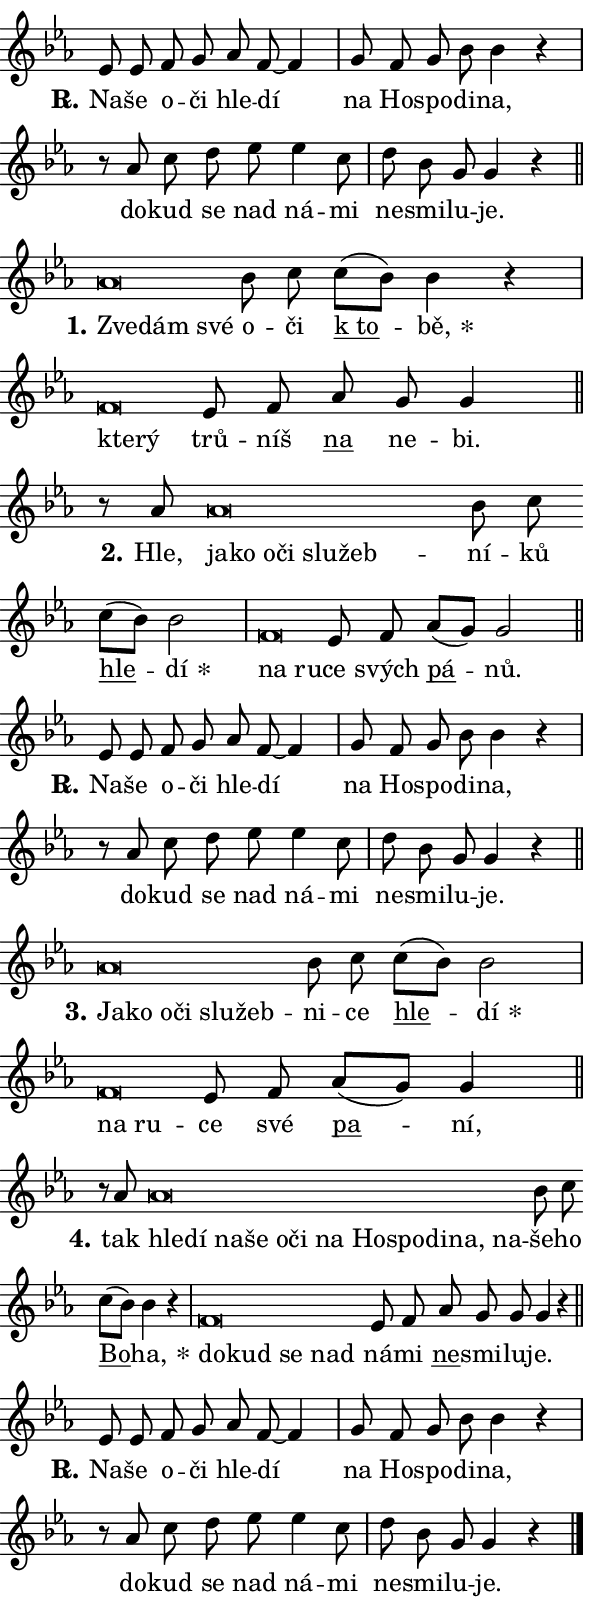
\version "2.24.0"
\header { tagline = "" }
\paper {
  indent = 0\cm
  top-margin = 0\cm
  right-margin = 0.13\cm % to fit lyric hyphens
  bottom-margin = 0\cm
  left-margin = 0\cm
  paper-width = 10\cm
  page-breaking = #ly:one-page-breaking
  system-system-spacing.basic-distance = #11
  score-system-spacing.basic-distance = #11
  ragged-last = ##f
}


%% Author: Thomas Morley
%% https://lists.gnu.org/archive/html/lilypond-user/2020-05/msg00002.html
#(define (line-position grob)
"Returns position of @var[grob} in current system:
   @code{'start}, if at first time-step
   @code{'end}, if at last time-step
   @code{'middle} otherwise
"
  (let* ((col (ly:item-get-column grob))
         (ln (ly:grob-object col 'left-neighbor))
         (rn (ly:grob-object col 'right-neighbor))
         (col-to-check-left (if (ly:grob? ln) ln col))
         (col-to-check-right (if (ly:grob? rn) rn col))
         (break-dir-left
           (and
             (ly:grob-property col-to-check-left 'non-musical #f)
             (ly:item-break-dir col-to-check-left)))
         (break-dir-right
           (and
             (ly:grob-property col-to-check-right 'non-musical #f)
             (ly:item-break-dir col-to-check-right))))
        (cond ((eqv? 1 break-dir-left) 'start)
              ((eqv? -1 break-dir-right) 'end)
              (else 'middle))))

#(define (tranparent-at-line-position vctor)
  (lambda (grob)
  "Relying on @code{line-position} select the relevant enry from @var{vctor}.
Used to determine transparency,"
    (case (line-position grob)
      ((end) (not (vector-ref vctor 0)))
      ((middle) (not (vector-ref vctor 1)))
      ((start) (not (vector-ref vctor 2))))))

noteHeadBreakVisibility =
#(define-music-function (break-visibility)(vector?)
"Makes @code{NoteHead}s transparent relying on @var{break-visibility}"
#{
  \override NoteHead.transparent =
    #(tranparent-at-line-position break-visibility)
#})

#(define delete-ledgers-for-transparent-note-heads
  (lambda (grob)
    "Reads whether a @code{NoteHead} is transparent.
If so this @code{NoteHead} is removed from @code{'note-heads} from
@var{grob}, which is supposed to be @code{LedgerLineSpanner}.
As a result ledgers are not printed for this @code{NoteHead}"
    (let* ((nhds-array (ly:grob-object grob 'note-heads))
           (nhds-list
             (if (ly:grob-array? nhds-array)
                 (ly:grob-array->list nhds-array)
                 '()))
           ;; Relies on the transparent-property being done before
           ;; Staff.LedgerLineSpanner.after-line-breaking is executed.
           ;; This is fragile ...
           (to-keep
             (remove
               (lambda (nhd)
                 (ly:grob-property nhd 'transparent #f))
               nhds-list)))
      ;; TODO find a better method to iterate over grob-arrays, similiar
      ;; to filter/remove etc for lists
      ;; For now rebuilt from scratch
      (set! (ly:grob-object grob 'note-heads)  '())
      (for-each
        (lambda (nhd)
          (ly:pointer-group-interface::add-grob grob 'note-heads nhd))
        to-keep))))

squashNotes = {
  \override NoteHead.X-extent = #'(-0.2 . 0.2)
  \override NoteHead.Y-extent = #'(-0.75 . 0)
  \override NoteHead.stencil =
    #(lambda (grob)
       (let ((pos (ly:grob-property grob 'staff-position)))
         (begin
           (if (< pos -7) (display "ERROR: Lower brevis then expected\n") (display ""))
           (if (<= pos -6) ly:text-interface::print ly:note-head::print))))
}
unSquashNotes = {
  \revert NoteHead.X-extent
  \revert NoteHead.Y-extent
  \revert NoteHead.stencil
}

hideNotes = \noteHeadBreakVisibility #begin-of-line-visible
unHideNotes = \noteHeadBreakVisibility #all-visible

% work-around for resetting accidentals
% https://lilypond.org/doc/v2.23/Documentation/notation/displaying-rhythms#unmetered-music
cadenzaMeasure = {
  \cadenzaOff
  \partial 1024 s1024
  \cadenzaOn
}

#(define-markup-command (accent layout props text) (markup?)
  "Underline accented syllable"
  (interpret-markup layout props
    #{\markup \override #'(offset . 4.3) \underline { #text }#}))

responsum = \markup \concat {
  "R" \hspace #-1.05 \path #0.1 #'((moveto 0 0.07) (lineto 0.9 0.8)) \hspace #0.05 "."
}

spaceSize = #0.6828661417322834 % exact space size for TeX Gyre Schola

\layout {
  \context {
    \Staff
    \remove "Time_signature_engraver"
    \override LedgerLineSpanner.after-line-breaking = #delete-ledgers-for-transparent-note-heads
  }
  \context {
    \Lyrics {
      \override LyricSpace.minimum-distance = \spaceSize
      \override LyricText.font-name = #"TeX Gyre Schola"
      \override LyricText.font-size = 1
      \override StanzaNumber.font-name = #"TeX Gyre Schola Bold"
      \override StanzaNumber.font-size = 1
    }
  }
  \context {
    \Score 
    \override NoteHead.text =
      #(lambda (grob) 
        (let ((pos (ly:grob-property grob 'staff-position)))
          #{\markup {
            \combine
              \halign #-0.55 \raise #(if (= pos -6) 0 0.5) \override #'(thickness . 2) \draw-line #'(3.2 . 0)
              \musicglyph "noteheads.sM1"
          }#}))
  }
}

% magnetic-lyrics.ily
%
%   written by
%     Jean Abou Samra <jean@abou-samra.fr>
%     Werner Lemberg <wl@gnu.org>
%
%   adapted by
%     Jiri Hon <jiri.hon@gmail.com>
%
% Version 2022-Apr-15

% https://www.mail-archive.com/lilypond-user@gnu.org/msg149350.html

#(define (Left_hyphen_pointer_engraver context)
   "Collect syllable-hyphen-syllable occurrences in lyrics and store
them in properties.  This engraver only looks to the left.  For
example, if the lyrics input is @code{foo -- bar}, it does the
following.

@itemize @bullet
@item
Set the @code{text} property of the @code{LyricHyphen} grob between
@q{foo} and @q{bar} to @code{foo}.

@item
Set the @code{left-hyphen} property of the @code{LyricText} grob with
text @q{foo} to the @code{LyricHyphen} grob between @q{foo} and
@q{bar}.
@end itemize

Use this auxiliary engraver in combination with the
@code{lyric-@/text::@/apply-@/magnetic-@/offset!} hook."
   (let ((hyphen #f)
         (text #f))
     (make-engraver
      (acknowledgers
       ((lyric-syllable-interface engraver grob source-engraver)
        (set! text grob)))
      (end-acknowledgers
       ((lyric-hyphen-interface engraver grob source-engraver)
        ;(when (not (grob::has-interface grob 'lyric-space-interface))
          (set! hyphen grob)));)
      ((stop-translation-timestep engraver)
       (when (and text hyphen)
         (ly:grob-set-object! text 'left-hyphen hyphen))
       (set! text #f)
       (set! hyphen #f)))))

#(define (lyric-text::apply-magnetic-offset! grob)
   "If the space between two syllables is less than the value in
property @code{LyricText@/.details@/.squash-threshold}, move the right
syllable to the left so that it gets concatenated with the left
syllable.

Use this function as a hook for
@code{LyricText@/.after-@/line-@/breaking} if the
@code{Left_@/hyphen_@/pointer_@/engraver} is active."
   (let ((hyphen (ly:grob-object grob 'left-hyphen #f)))
     (when hyphen
       (let ((left-text (ly:spanner-bound hyphen LEFT)))
         (when (grob::has-interface left-text 'lyric-syllable-interface)
           (let* ((common (ly:grob-common-refpoint grob left-text X))
                  (this-x-ext (ly:grob-extent grob common X))
                  (left-x-ext
                   (begin
                     ;; Trigger magnetism for left-text.
                     (ly:grob-property left-text 'after-line-breaking)
                     (ly:grob-extent left-text common X)))
                  ;; `delta` is the gap width between two syllables.
                  (delta (- (interval-start this-x-ext)
                            (interval-end left-x-ext)))
                  (details (ly:grob-property grob 'details))
                  (threshold (assoc-get 'squash-threshold details 0.2)))
             (when (< delta threshold)
               (let* (;; We have to manipulate the input text so that
                      ;; ligatures crossing syllable boundaries are not
                      ;; disabled.  For languages based on the Latin
                      ;; script this is essentially a beautification.
                      ;; However, for non-Western scripts it can be a
                      ;; necessity.
                      (lt (ly:grob-property left-text 'text))
                      (rt (ly:grob-property grob 'text))
                      (is-space (grob::has-interface hyphen 'lyric-space-interface))
                      (space (if is-space " " ""))
                      (extra-delta (if is-space spaceSize 0))
                      ;; Append new syllable.
                      (ltrt-space (if (and (string? lt) (string? rt))
                                (string-append lt space rt)
                                (make-concat-markup (list lt space rt))))
                      ;; Right-align `ltrt` to the right side.
                      (ltrt-space-markup (grob-interpret-markup
                               grob
                               (make-translate-markup
                                (cons (interval-length this-x-ext) 0)
                                (make-right-align-markup ltrt-space)))))
                 (begin
                   ;; Don't print `left-text`.
                   (ly:grob-set-property! left-text 'stencil #f)
                   ;; Set text and stencil (which holds all collected
                   ;; syllables so far) and shift it to the left.
                   (ly:grob-set-property! grob 'text ltrt-space)
                   (ly:grob-set-property! grob 'stencil ltrt-space-markup)
                   (ly:grob-translate-axis! grob (- (- delta extra-delta)) X))))))))))


#(define (lyric-hyphen::displace-bounds-first grob)
   ;; Make very sure this callback isn't triggered too early.
   (let ((left (ly:spanner-bound grob LEFT))
         (right (ly:spanner-bound grob RIGHT)))
     (ly:grob-property left 'after-line-breaking)
     (ly:grob-property right 'after-line-breaking)
     (ly:lyric-hyphen::print grob)))

squashThreshold = #0.4

\layout {
  \context {
    \Lyrics
    \consists #Left_hyphen_pointer_engraver
    \override LyricText.after-line-breaking =
      #lyric-text::apply-magnetic-offset!
    \override LyricHyphen.stencil = #lyric-hyphen::displace-bounds-first
    \override LyricText.details.squash-threshold = \squashThreshold
    \override LyricHyphen.minimum-distance = 0
    \override LyricHyphen.minimum-length = \squashThreshold
  }
}

squashText = \override LyricText.details.squash-threshold = 9999
unSquashText = \override LyricText.details.squash-threshold = \squashThreshold

leftText = \override LyricText.self-alignment-X = #LEFT
unLeftText = \revert LyricText.self-alignment-X

starOffset = #(lambda (grob) 
                (let ((x_offset (ly:self-alignment-interface::aligned-on-x-parent grob)))
                  (if (= x_offset 0) 0 (+ x_offset 1.2))))

star = #(define-music-function (syllable)(string?)
"Append star separator at the end of a syllable"
#{
  \once \override LyricText.X-offset = #starOffset
  \lyricmode { \markup {
    #syllable
    \override #'((font-name . "TeX Gyre Schola Bold")) \hspace #0.2 \lower #0.65 \larger "*"
  } }
#})

starAccent = #(define-music-function (syllable)(string?)
"Append star separator at the end of a syllable and make accent"
#{
  \once \override LyricText.X-offset = #starOffset
  \lyricmode { \markup {
    \accent #syllable
    \override #'((font-name . "TeX Gyre Schola Bold")) \hspace #0.2 \lower #0.65 \larger "*"
  } }
#})

breath = #(define-music-function (syllable)(string?)
"Append breathing indicator at the end of a syllable"
#{
  \lyricmode { \markup { #syllable "+" } }
#})

optionalBreath = #(define-music-function (syllable)(string?)
"Append optional breathing indicator at the end of a syllable"
#{
  \lyricmode { \markup { #syllable "(+)" } }
#})


\score {
    <<
        \new Voice = "melody" { \cadenzaOn \key es \major \relative { es'8 es f g as f~ f4 \cadenzaMeasure \bar "|" g8 f g bes bes4 r \cadenzaMeasure \bar "|" r8 as c d es es4 c8 \cadenzaMeasure \bar "|" d bes g g4 r \cadenzaMeasure \bar "||" \break } }
        \new Lyrics \lyricsto "melody" { \lyricmode { \set stanza = \responsum
Na -- še o -- či hle -- dí na Ho -- spo -- di -- na, do -- kud se nad ná -- mi ne -- smi -- lu -- je. } }
    >>
    \layout {}
}

\score {
    <<
        \new Voice = "melody" { \cadenzaOn \key es \major \relative { \squashNotes as'\breve*1/16 \hideNotes \breve*1/16 \breve*1/16 \bar "" \unHideNotes \unSquashNotes bes8 c \bar "" c[( bes)] bes4 r \cadenzaMeasure \bar "|" \squashNotes f\breve*1/16 \hideNotes \breve*1/16 \bar "" \unHideNotes \unSquashNotes es8 f \bar "" as g g4 \cadenzaMeasure \bar "||" \break } }
        \new Lyrics \lyricsto "melody" { \lyricmode { \set stanza = "1."
\leftText Zve -- \squashText dám své \unLeftText \unSquashText o -- či \markup \accent "k to" -- \star bě, \leftText kte -- \squashText rý \unLeftText \unSquashText trů -- níš \markup \accent na ne -- bi. } }
    >>
    \layout {}
}

\score {
    <<
        \new Voice = "melody" { \cadenzaOn \key es \major \relative { r8 as'8 \squashNotes as\breve*1/16 \hideNotes \breve*1/16 \bar "" \breve*1/16 \bar "" \breve*1/16 \bar "" \breve*1/16 \breve*1/16 \bar "" \unHideNotes \unSquashNotes bes8 c \bar "" c[( bes)] bes2 \cadenzaMeasure \bar "|" \squashNotes f\breve*1/16 \hideNotes \breve*1/16 \bar "" \unHideNotes \unSquashNotes es8 f \bar "" as[( g)] g2 \cadenzaMeasure \bar "||" \break } }
        \new Lyrics \lyricsto "melody" { \lyricmode { \set stanza = "2."
Hle, \leftText ja -- \squashText ko o -- či slu -- žeb -- \unLeftText \unSquashText ní -- ků \markup \accent hle -- \star dí \leftText na \squashText ru -- \unLeftText \unSquashText ce svých \markup \accent pá -- nů. } }
    >>
    \layout {}
}

\score {
    <<
        \new Voice = "melody" { \cadenzaOn \key es \major \relative { es'8 es f g as f~ f4 \cadenzaMeasure \bar "|" g8 f g bes bes4 r \cadenzaMeasure \bar "|" r8 as c d es es4 c8 \cadenzaMeasure \bar "|" d bes g g4 r \cadenzaMeasure \bar "||" \break } }
        \new Lyrics \lyricsto "melody" { \lyricmode { \set stanza = \responsum
Na -- še o -- či hle -- dí na Ho -- spo -- di -- na, do -- kud se nad ná -- mi ne -- smi -- lu -- je. } }
    >>
    \layout {}
}

\score {
    <<
        \new Voice = "melody" { \cadenzaOn \key es \major \relative { \squashNotes as'\breve*1/16 \hideNotes \breve*1/16 \bar "" \breve*1/16 \bar "" \breve*1/16 \bar "" \breve*1/16 \breve*1/16 \bar "" \unHideNotes \unSquashNotes bes8 c \bar "" c[( bes)] bes2 \cadenzaMeasure \bar "|" \squashNotes f\breve*1/16 \hideNotes \breve*1/16 \bar "" \unHideNotes \unSquashNotes es8 f \bar "" as[( g)] g4 \cadenzaMeasure \bar "||" \break } }
        \new Lyrics \lyricsto "melody" { \lyricmode { \set stanza = "3."
\leftText Ja -- \squashText ko o -- či slu -- žeb -- \unLeftText \unSquashText ni -- ce \markup \accent hle -- \star dí \leftText na \squashText ru -- \unLeftText \unSquashText ce své \markup \accent pa -- ní, } }
    >>
    \layout {}
}

\score {
    <<
        \new Voice = "melody" { \cadenzaOn \key es \major \relative { r8 as'8 \squashNotes as\breve*1/16 \hideNotes \breve*1/16 \bar "" \breve*1/16 \bar "" \breve*1/16 \bar "" \breve*1/16 \bar "" \breve*1/16 \bar "" \breve*1/16 \bar "" \breve*1/16 \bar "" \breve*1/16 \bar "" \breve*1/16 \bar "" \breve*1/16 \breve*1/16 \bar "" \unHideNotes \unSquashNotes bes8 c \bar "" c[( bes)] bes4 r \cadenzaMeasure \bar "|" \squashNotes f\breve*1/16 \hideNotes \breve*1/16 \bar "" \breve*1/16 \breve*1/16 \bar "" \unHideNotes \unSquashNotes es8 f \bar "" as g g g4 r \cadenzaMeasure \bar "||" \break } }
        \new Lyrics \lyricsto "melody" { \lyricmode { \set stanza = "4."
tak \leftText hle -- \squashText dí na -- še o -- či na Ho -- spo -- di -- na, na -- \unLeftText \unSquashText še -- ho \markup \accent Bo -- \star ha, \leftText do -- \squashText kud se nad \unLeftText \unSquashText ná -- mi \markup \accent ne -- smi -- lu -- je. } }
    >>
    \layout {}
}

\score {
    <<
        \new Voice = "melody" { \cadenzaOn \key es \major \relative { es'8 es f g as f~ f4 \cadenzaMeasure \bar "|" g8 f g bes bes4 r \cadenzaMeasure \bar "|" r8 as c d es es4 c8 \cadenzaMeasure \bar "|" d bes g g4 r \cadenzaMeasure \bar "||" \break } \bar "|." }
        \new Lyrics \lyricsto "melody" { \lyricmode { \set stanza = \responsum
Na -- še o -- či hle -- dí na Ho -- spo -- di -- na, do -- kud se nad ná -- mi ne -- smi -- lu -- je. } }
    >>
    \layout {}
}
